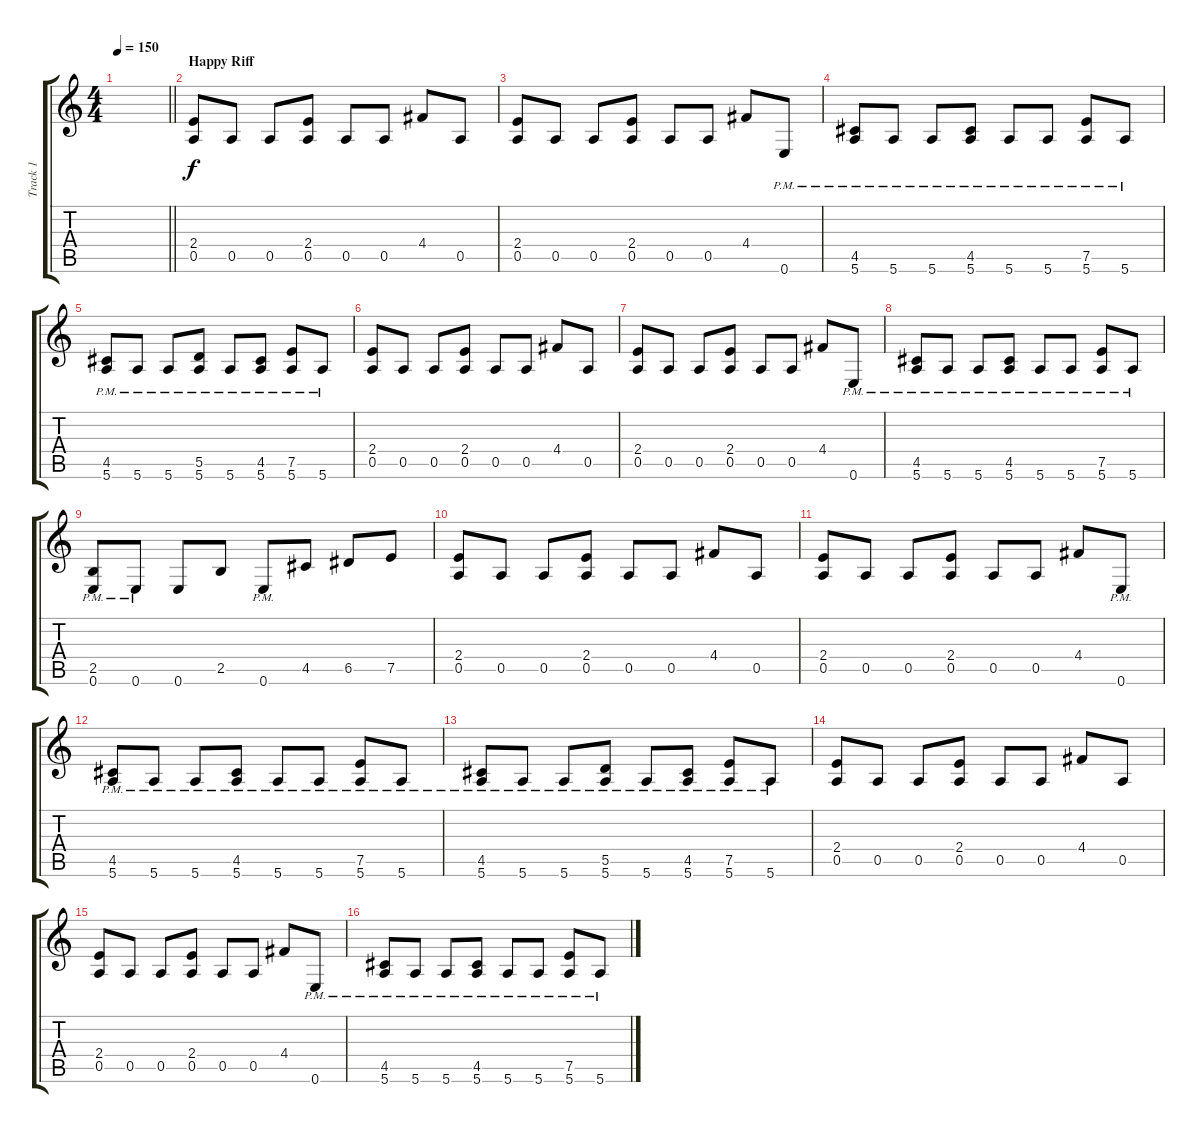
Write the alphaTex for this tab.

\track ("Track 1" "Track 1") {instrument overdrivenguitar}
\staff {score tabs}
\tuning (E4 B3 G3 D3 A2 E2) {hide}
\ts (4 4)
\tempo 150
\clef g2
\barLineRight lightlight
\ks c
|
\section ("" "Happy Riff")
(2.4 0.5).8 0.5.8 0.5.8 (2.4 0.5).8 0.5.8 0.5.8 4.4.8 0.5.8 |
(2.4 0.5).8 0.5.8 0.5.8 (2.4 0.5).8 0.5.8 0.5.8 4.4.8 0.6{pm}.8 |
(4.5 5.6{pm}).8 5.6{pm}.8 5.6{pm}.8 (4.5 5.6{pm}).8 5.6{pm}.8 5.6{pm}.8 (7.5 5.6{pm}).8 5.6{pm}.8 |
(4.5 5.6{pm}).8 5.6{pm}.8 5.6{pm}.8 (5.5 5.6{pm}).8 5.6{pm}.8 (4.5 5.6{pm}).8 (7.5 5.6{pm}).8 5.6{pm}.8 |
(2.4 0.5).8 0.5.8 0.5.8 (2.4 0.5).8 0.5.8 0.5.8 4.4.8 0.5.8 |
(2.4 0.5).8 0.5.8 0.5.8 (2.4 0.5).8 0.5.8 0.5.8 4.4.8 0.6{pm}.8 |
(4.5 5.6{pm}).8 5.6{pm}.8 5.6{pm}.8 (4.5 5.6{pm}).8 5.6{pm}.8 5.6{pm}.8 (7.5 5.6{pm}).8 5.6{pm}.8 |
(2.5{pm} 0.6{pm}).8 0.6{pm}.8 0.6.8 2.5.8 0.6{pm}.8 4.5.8 6.5.8 7.5.8 |
(2.4 0.5).8 0.5.8 0.5.8 (2.4 0.5).8 0.5.8 0.5.8 4.4.8 0.5.8 |
(2.4 0.5).8 0.5.8 0.5.8 (2.4 0.5).8 0.5.8 0.5.8 4.4.8 0.6{pm}.8 |
(4.5 5.6{pm}).8 5.6{pm}.8 5.6{pm}.8 (4.5 5.6{pm}).8 5.6{pm}.8 5.6{pm}.8 (7.5 5.6{pm}).8 5.6{pm}.8 |
(4.5 5.6{pm}).8 5.6{pm}.8 5.6{pm}.8 (5.5 5.6{pm}).8 5.6{pm}.8 (4.5 5.6{pm}).8 (7.5 5.6{pm}).8 5.6{pm}.8 |
(2.4 0.5).8 0.5.8 0.5.8 (2.4 0.5).8 0.5.8 0.5.8 4.4.8 0.5.8 |
(2.4 0.5).8 0.5.8 0.5.8 (2.4 0.5).8 0.5.8 0.5.8 4.4.8 0.6{pm}.8 |
(4.5 5.6{pm}).8 5.6{pm}.8 5.6{pm}.8 (4.5 5.6{pm}).8 5.6{pm}.8 5.6{pm}.8 (7.5 5.6{pm}).8 5.6{pm}.8
